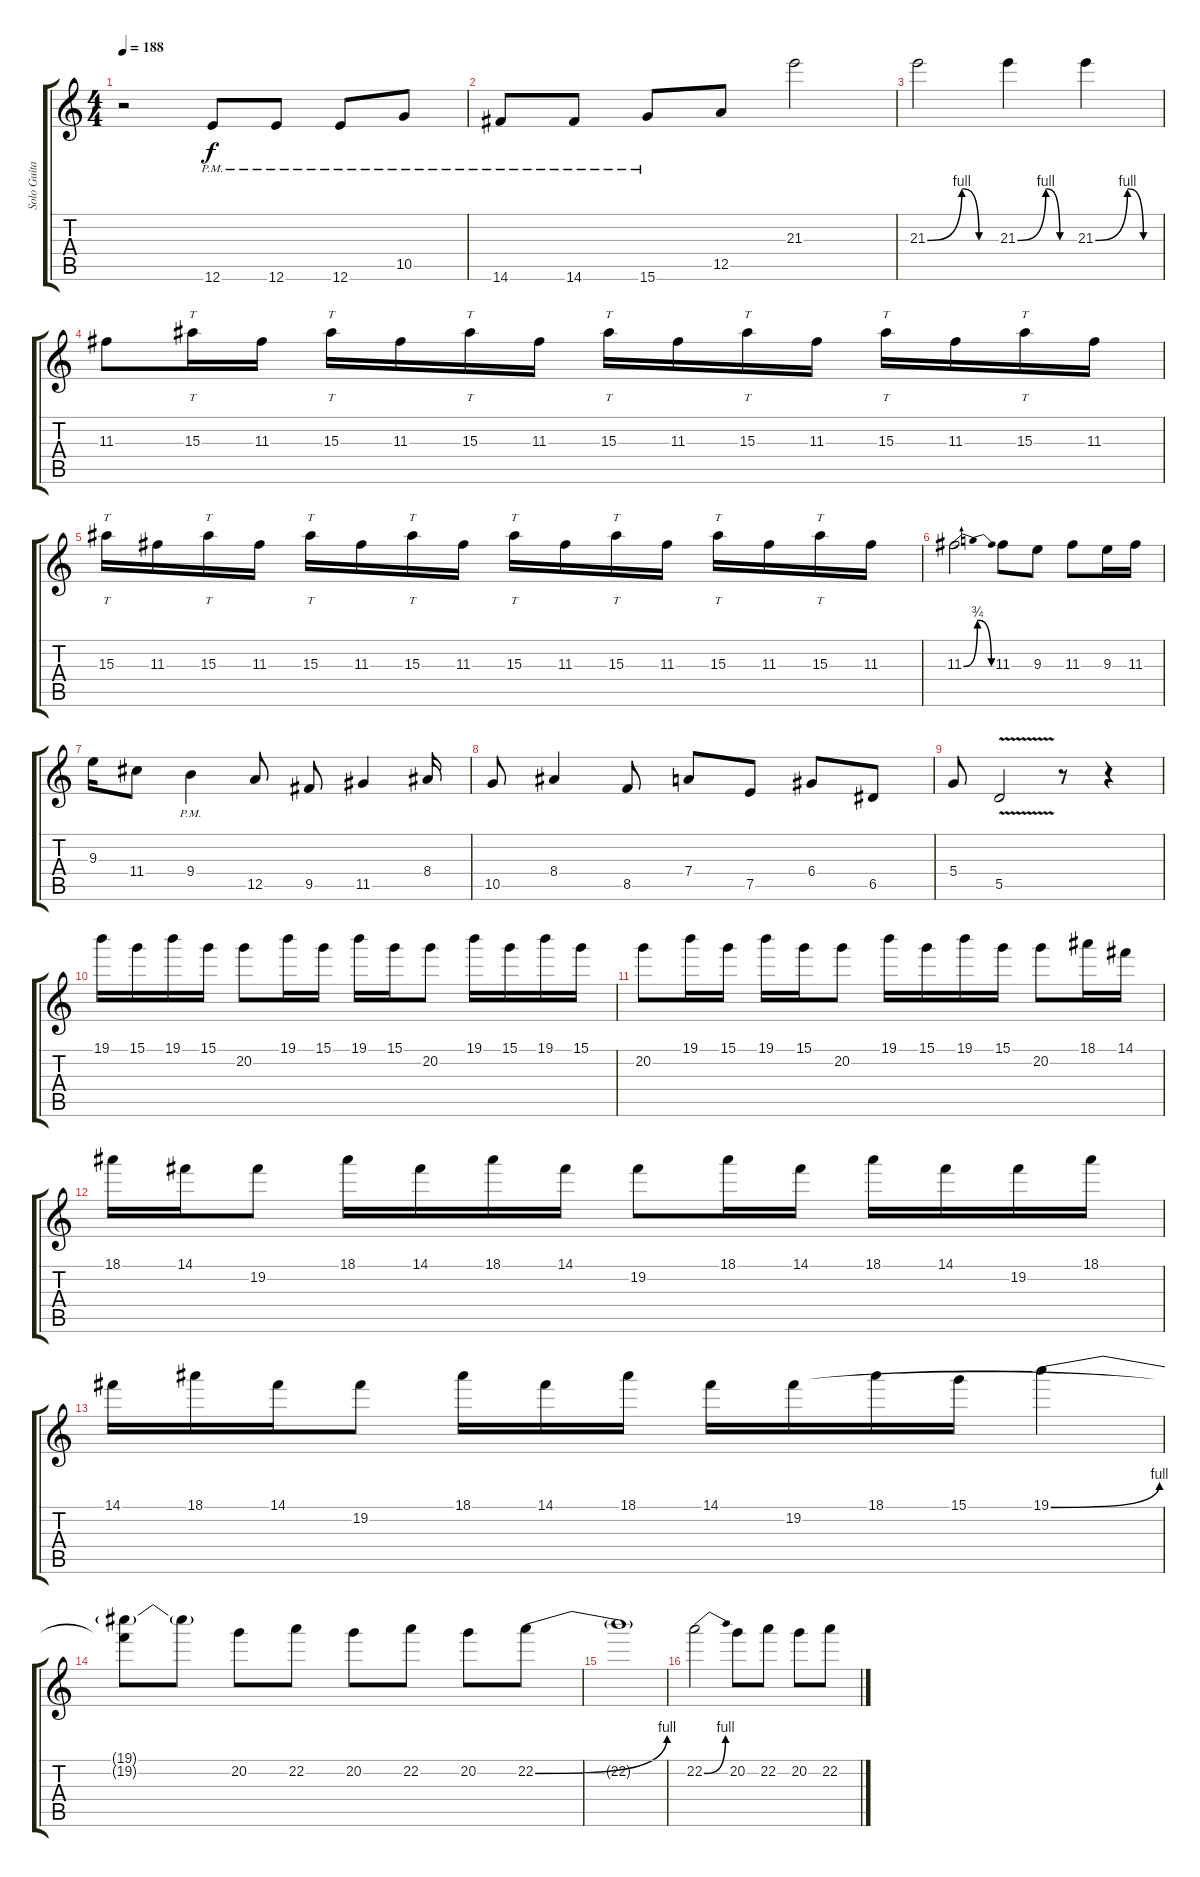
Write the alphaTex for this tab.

\track ("Solo Guitar" "Solo Guita") {instrument distortionguitar}
\staff {score tabs}
\tuning (E4 B3 G3 D3 A2 E2) {hide}
\ts (4 4)
\tempo 188
\clef g2
\ks c
r.2{dy f} 12.6{pm}.8 12.6{pm}.8 12.6{pm}.8 10.5{pm}.8 |
14.6{pm}.8 14.6{pm}.8 15.6{pm}.8 12.5.8 21.3.2 |
21.3{be (custom 0 0 30 4 45 0 60 0)}.2 21.3{be (custom 0 0 30 4 45 0 60 0)}.4 21.3{be (custom 0 0 30 4 45 0 60 0)}.4 |
11.3.8 15.3.16{tt} 11.3.16 15.3.16{tt} 11.3.16 15.3.16{tt} 11.3.16 15.3.16{tt} 11.3.16 15.3.16{tt} 11.3.16 15.3.16{tt} 11.3.16 15.3.16{tt} 11.3.16 |
15.3.16{tt} 11.3.16 15.3.16{tt} 11.3.16 15.3.16{tt} 11.3.16 15.3.16{tt} 11.3.16 15.3.16{tt} 11.3.16 15.3.16{tt} 11.3.16 15.3.16{tt} 11.3.16 15.3.16{tt} 11.3.16 |
11.3{be (bendrelease 0 0 30 3 30 3 60 0)}.2 11.3.8 9.3.8 11.3.8 9.3.16 11.3.16 |
9.3.16 11.4.8 9.4{pm}.4 12.5.8 9.5.8 11.5.4 8.4.16 |
10.5.8 8.4.4 8.5.8 7.4.8 7.5.8 6.4.8 6.5.8 |
5.4.8 5.5{v}.2 r.8 r.4 |
19.1.16 15.1.16 19.1.16 15.1.16 20.2.8 19.1.16 15.1.16 19.1.16 15.1.16 20.2.8 19.1.16 15.1.16 19.1.16 15.1.16 |
20.2.8 19.1.16 15.1.16 19.1.16 15.1.16 20.2.8 19.1.16 15.1.16 19.1.16 15.1.16 20.2.8 18.1.16 14.1.16 |
18.1.16 14.1.16 19.2.8 18.1.16 14.1.16 18.1.16 14.1.16 19.2.8 18.1.16 14.1.16 18.1.16 14.1.16 19.2.16 18.1.16 |
14.1.16 18.1.16 14.1.16 19.2.8 18.1.16 14.1.16 18.1.16 14.1.16 19.2.16 18.1.16 15.1.16 19.1{be (bend 0 0 60 4)}.4 |
(19.1{t} 19.2{t}).8 19.1{t}.8 20.2.8 22.2.8 20.2.8 22.2.8 20.2.8 22.2{be (bend 0 0 60 4)}.8 |
22.2{t}.1 |
22.2{be (bend 0 0 60 4)}.2 20.2.8 22.2.8 20.2.8 22.2.8
